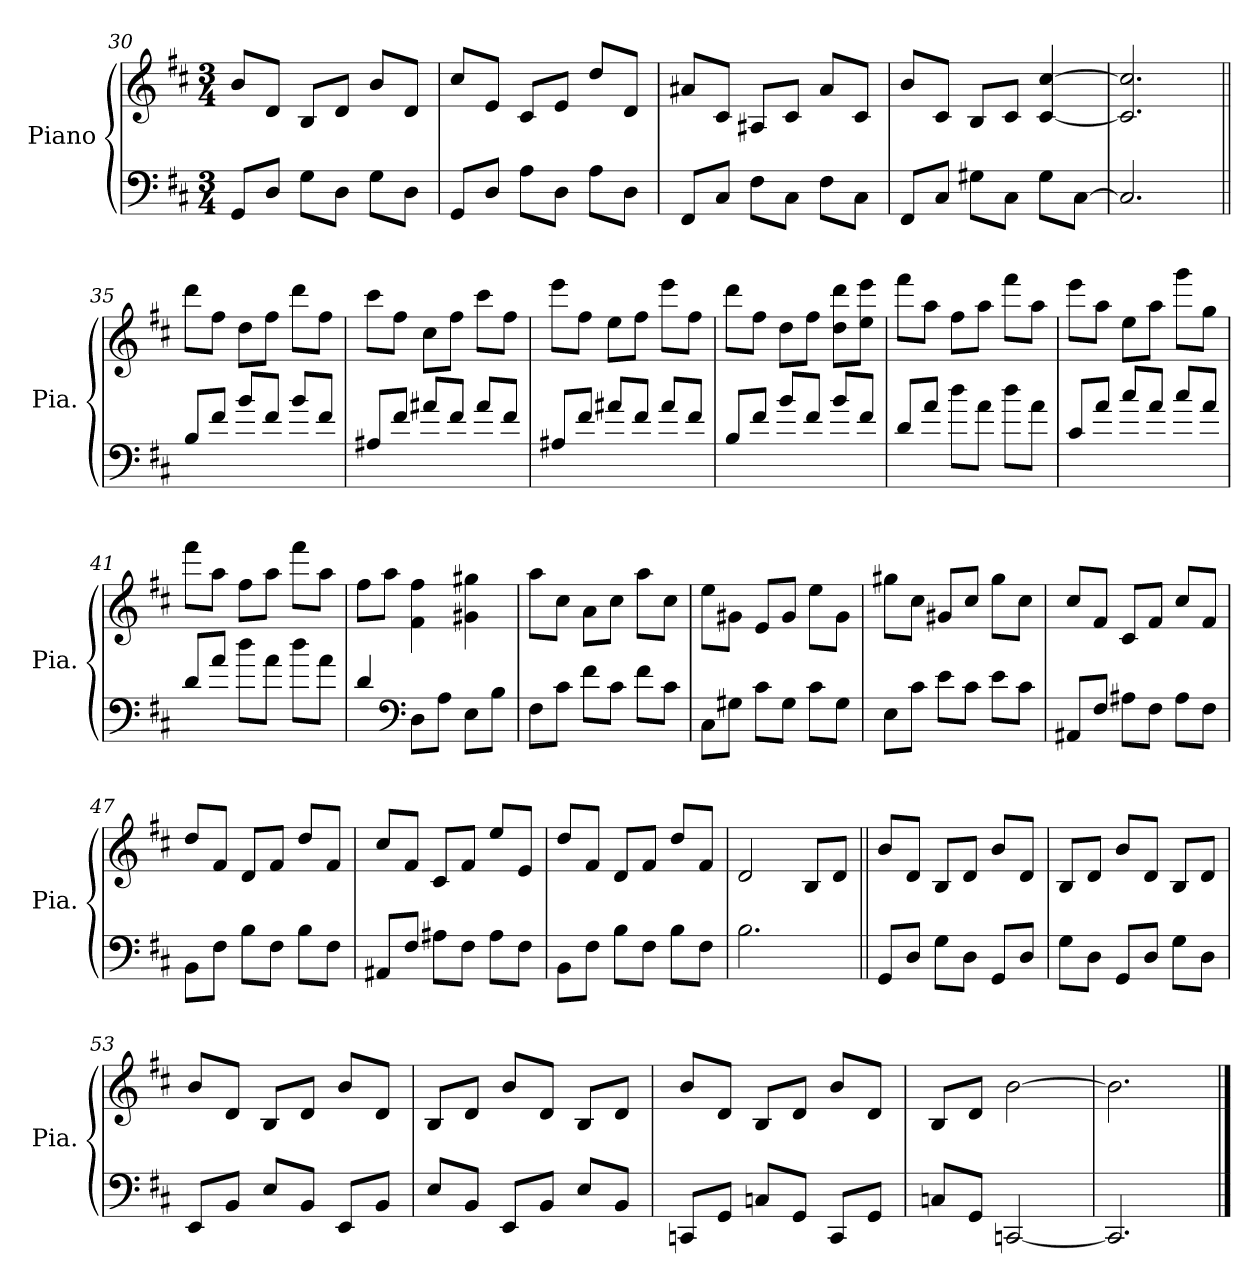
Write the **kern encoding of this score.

**kern	**kern
*part1	*part1
*staff2	*staff1
*I"Piano	*
*I'Pia.	*
*clefF4	*clefG2
*k[f#c#]	*k[f#c#]
*M3/4	*M3/4
=30	=30
8GG/L	8b/L
8D/J	8d/J
8G\L	8B/L
8D\J	8d/J
8G\L	8b/L
8D\J	8d/J
=31	=31
8GG/L	8cc#/L
8D/J	8e/J
8A\L	8c#/L
8D\J	8e/J
8A\L	8dd/L
8D\J	8d/J
=32	=32
8FF#/L	8a#X/L
8C#/J	8c#/J
8F#\L	8A#X/L
8C#\J	8c#/J
8F#\L	8a#/L
8C#\J	8c#/J
=33	=33
8FF#/L	8b/L
8C#/J	8c#/J
8G#X\L	8B/L
8C#\J	8c#/J
8G#\L	[4c#/ [4cc#/
[8C#\J	.
=34	=34
2.C#/]	2.c#/] 2.cc#/]
!!LO:PB:g=z
=35||	=35||
8B/L	8ddd\L
8f#/J	8ff#\J
8b/L	8dd\L
8f#/J	8ff#\J
8b/L	8ddd\L
8f#/J	8ff#\J
=36	=36
8A#X/L	8ccc#\L
8f#/J	8ff#\J
8a#X/L	8cc#\L
8f#/J	8ff#\J
8a#/L	8ccc#\L
8f#/J	8ff#\J
=37	=37
8A#X/L	8eee\L
8f#/J	8ff#\J
8a#X/L	8ee\L
8f#/J	8ff#\J
8a#/L	8eee\L
8f#/J	8ff#\J
=38	=38
8B/L	8ddd\L
8f#/J	8ff#\J
8b/L	8dd\L
8f#/J	8ff#\J
8b/L	8dd\ 8ddd\L
8f#/J	8ee\ 8eee\J
=39	=39
8d/L	8fff#\L
8a/J	8aa\J
8dd\L	8ff#\L
8a\J	8aa\J
8dd\L	8fff#\L
8a\J	8aa\J
=40	=40
8c#/L	8eee\L
8a/J	8aa\J
8cc#/L	8ee\L
8a/J	8aa\J
8cc#/L	8ggg\L
8a/J	8gg\J
!!LO:LB:g=z
=41	=41
8d/L	8fff#\L
8a/J	8aa\J
8dd\L	8ff#\L
8a\J	8aa\J
8dd\L	8fff#\L
8a\J	8aa\J
=42	=42
4d/	8ff#\L
.	8aa\J
*clefF4	*
8D\L	4f#\ 4ff#\
8A\J	.
8E\L	4g#X\ 4gg#X\
8B\J	.
=43	=43
8F#\L	8aa\L
8c#\J	8cc#\J
8f#\L	8a\L
8c#\J	8cc#\J
8f#\L	8aa\L
8c#\J	8cc#\J
=44	=44
8C#\L	8ee\L
8G#X\J	8g#X\J
8c#\L	8e/L
8G#\J	8g#/J
8c#\L	8ee\L
8G#\J	8g#\J
=45	=45
8E\L	8gg#X\L
8c#\J	8cc#\J
8e\L	8g#X/L
8c#\J	8cc#/J
8e\L	8gg#\L
8c#\J	8cc#\J
=46	=46
8AA#X/L	8cc#/L
8F#/J	8f#/J
8A#X\L	8c#/L
8F#\J	8f#/J
8A#\L	8cc#/L
8F#\J	8f#/J
!!LO:LB:g=z
=47	=47
8BB\L	8dd/L
8F#\J	8f#/J
8B\L	8d/L
8F#\J	8f#/J
8B\L	8dd/L
8F#\J	8f#/J
=48	=48
8AA#X/L	8cc#/L
8F#/J	8f#/J
8A#X\L	8c#/L
8F#\J	8f#/J
8A#\L	8ee/L
8F#\J	8e/J
=49	=49
8BB\L	8dd/L
8F#\J	8f#/J
8B\L	8d/L
8F#\J	8f#/J
8B\L	8dd/L
8F#\J	8f#/J
=50	=50
2.B\	2d/
.	8B/L
.	8d/J
=51||	=51||
8GG/L	8b/L
8D/J	8d/J
8G\L	8B/L
8D\J	8d/J
8GG/L	8b/L
8D/J	8d/J
=52	=52
8G\L	8B/L
8D\J	8d/J
8GG/L	8b/L
8D/J	8d/J
8G\L	8B/L
8D\J	8d/J
=53	=53
8EE/L	8b/L
8BB/J	8d/J
8E/L	8B/L
8BB/J	8d/J
8EE/L	8b/L
8BB/J	8d/J
!!LO:LB:g=z
=54	=54
8E/L	8B/L
8BB/J	8d/J
8EE/L	8b/L
8BB/J	8d/J
8E/L	8B/L
8BB/J	8d/J
=55	=55
8CCn/L	8b/L
8GG/J	8d/J
8Cn/L	8B/L
8GG/J	8d/J
8CC/L	8b/L
8GG/J	8d/J
=56	=56
8Cn/L	8B/L
8GG/J	8d/J
[2CCn/	[2b\
=57	=57
2.CC/]	2.b\]
==	==
*-	*-
